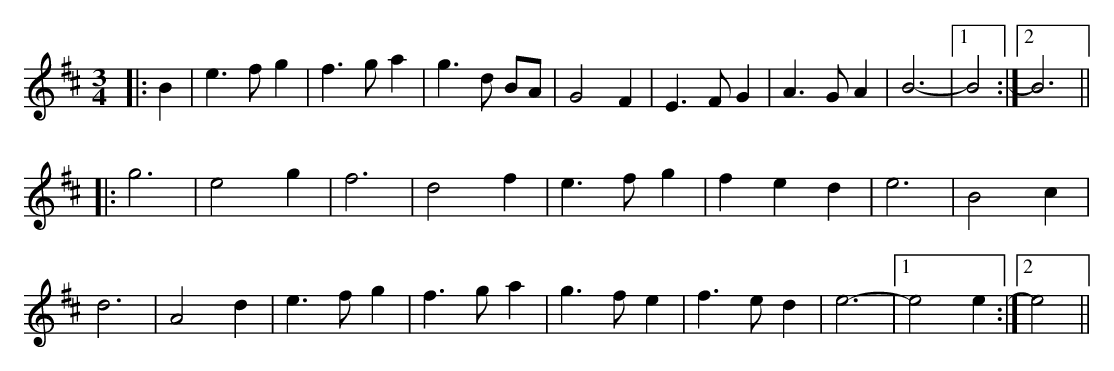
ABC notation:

X:1
M:3/4
K:Edor
|:B2|e3 f g2|f3 g a2|g3 d BA|G4 F2|E3 F G2|A3 G A2|B6-|1 B4:|2 B6||
|:g6|e4 g2|f6|d4 f2|e3 f g2|f2 e2 d2|e6|B4 c2|
d6|A4 d2|e3 f g2|f3 g a2|g3 f e2|f3 e d2|e6-|1 e4 e2:|2 e4||
